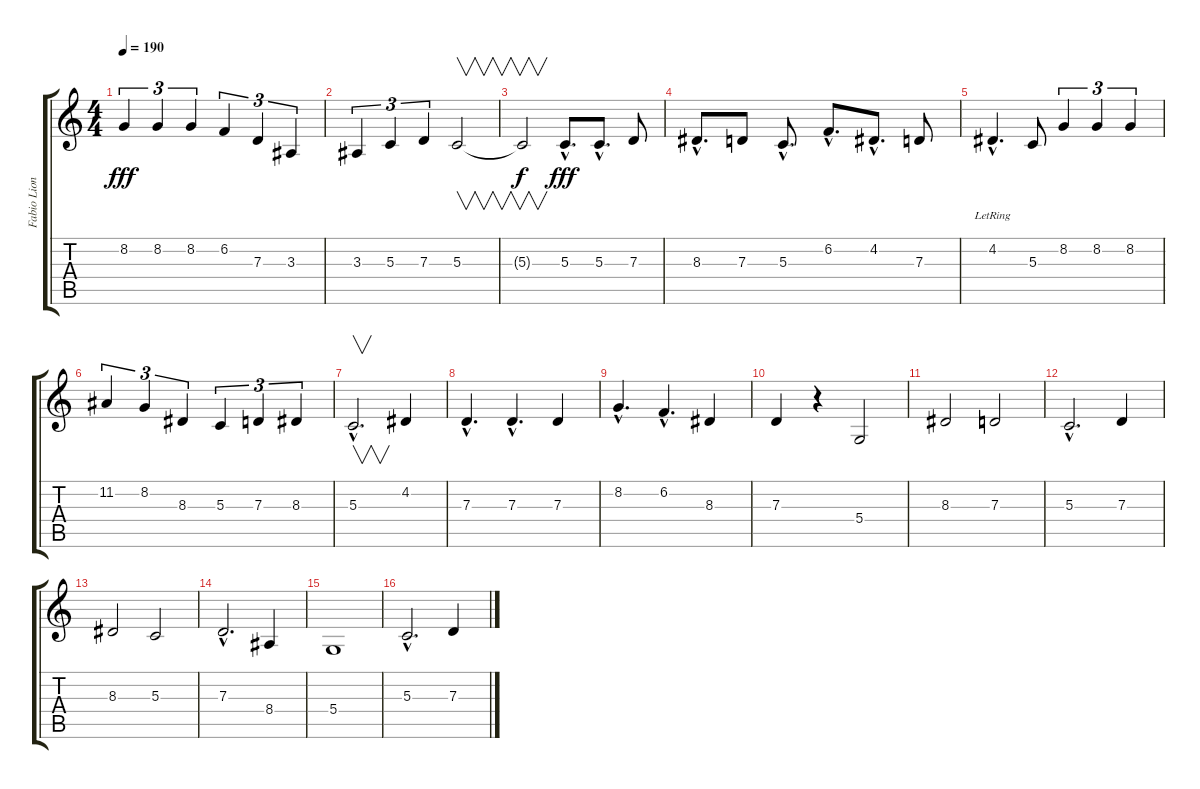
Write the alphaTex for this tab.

\track ("Fabio Lione" "Fabio Lion") {instrument clarinet}
\staff {score tabs}
\tuning (E4 B3 G3 D3 A2 E2) {hide}
\ts (4 4)
\tempo 190
\clef g2
\ks c
8.2.4{tu (3 2) dy fff} 8.2.4{tu (3 2)} 8.2.4{tu (3 2)} 6.2.4{tu (3 2)} 7.3.4{tu (3 2)} 3.3.4{tu (3 2)} |
3.3.4{tu (3 2)} 5.3.4{tu (3 2)} 7.3.4{tu (3 2)} 5.3.2{v} |
5.3{t}.2{v dy f} 5.3{hac}.8{d dy fff} 5.3{hac}.8{d} 7.3.8 |
8.3{hac}.8{d} 7.3.8 5.3{hac}.8{d} 6.2{hac}.8{d} 4.2{hac}.8{d} 7.3.8 |
4.2{hac lr}.4{d} 5.3.8 8.2.4{tu (3 2)} 8.2.4{tu (3 2)} 8.2.4{tu (3 2)} |
11.2.4{tu (3 2)} 8.2.4{tu (3 2)} 8.3.4{tu (3 2)} 5.3.4{tu (3 2)} 7.3.4{tu (3 2)} 8.3.4{tu (3 2)} |
5.3{hac}.2{v d} 4.2.4 |
7.3{hac}.4{d} 7.3{hac}.4{d} 7.3.4 |
8.2{hac}.4{d} 6.2{hac}.4{d} 8.3.4 |
7.3.4 r.4 5.4.2 |
8.3.2 7.3.2 |
5.3{hac}.2{d} 7.3.4 |
8.3.2 5.3.2 |
7.3{hac}.2{d} 8.4.4 |
5.4.1 |
5.3{hac}.2{d} 7.3.4
